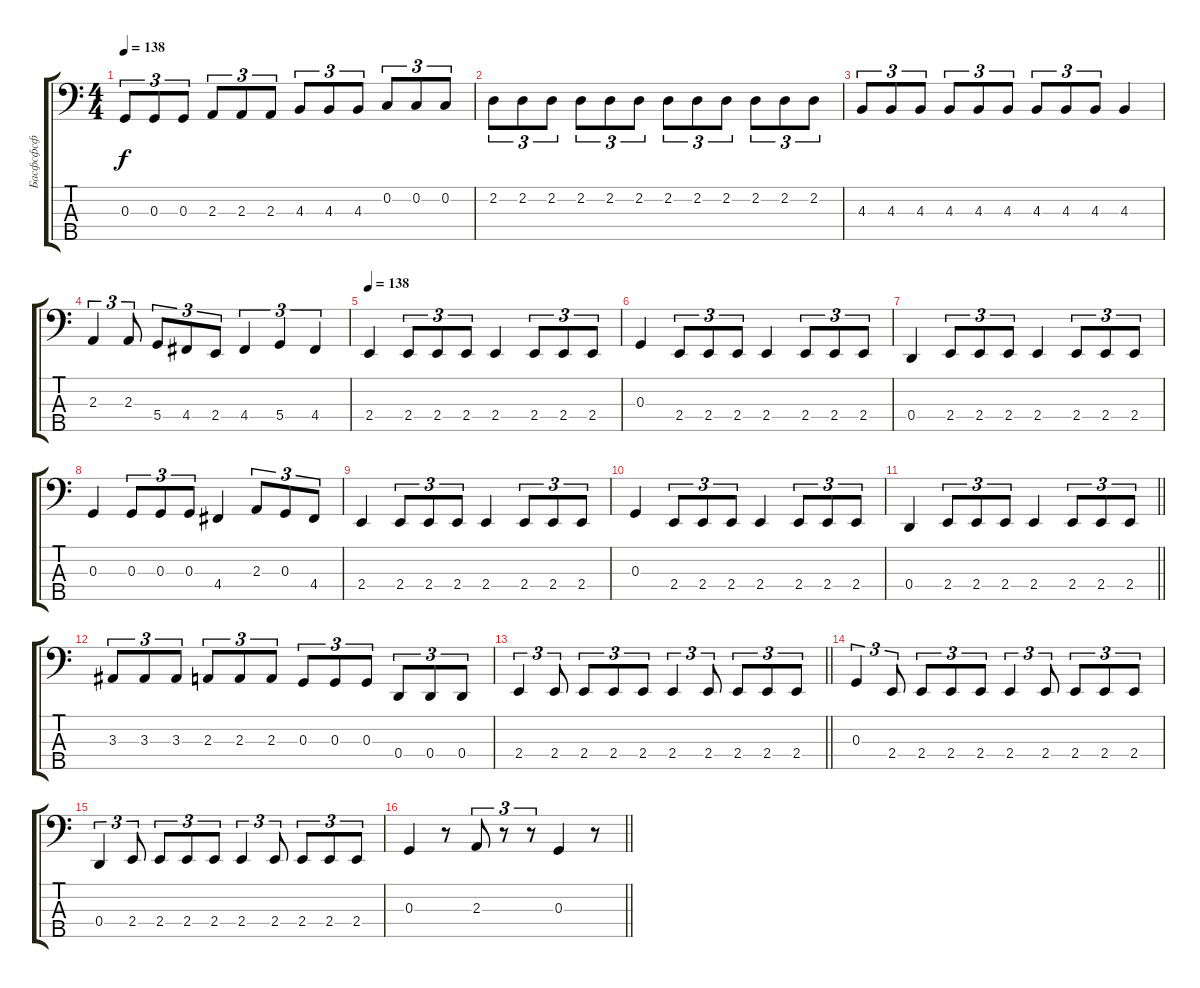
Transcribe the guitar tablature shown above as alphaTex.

\track ("Басфсфсф" "Басфсфсф") {instrument synthbass2}
\staff {score tabs}
\tuning (F2 C2 G1 D1 A0) {hide}
\ts (4 4)
\tempo 138
\clef f4
\ks c
0.3.8{tu (3 2) dy f} 0.3.8{tu (3 2)} 0.3.8{tu (3 2)} 2.3.8{tu (3 2)} 2.3.8{tu (3 2)} 2.3.8{tu (3 2)} 4.3.8{tu (3 2)} 4.3.8{tu (3 2)} 4.3.8{tu (3 2)} 0.2.8{tu (3 2)} 0.2.8{tu (3 2)} 0.2.8{tu (3 2)} |
2.2.8{tu (3 2)} 2.2.8{tu (3 2)} 2.2.8{tu (3 2)} 2.2.8{tu (3 2)} 2.2.8{tu (3 2)} 2.2.8{tu (3 2)} 2.2.8{tu (3 2)} 2.2.8{tu (3 2)} 2.2.8{tu (3 2)} 2.2.8{tu (3 2)} 2.2.8{tu (3 2)} 2.2.8{tu (3 2)} |
4.3.8{tu (3 2)} 4.3.8{tu (3 2)} 4.3.8{tu (3 2)} 4.3.8{tu (3 2)} 4.3.8{tu (3 2)} 4.3.8{tu (3 2)} 4.3.8{tu (3 2)} 4.3.8{tu (3 2)} 4.3.8{tu (3 2)} 4.3.4 |
2.3.4{tu (3 2)} 2.3.8{tu (3 2)} 5.4.8{tu (3 2)} 4.4.8{tu (3 2)} 2.4.8{tu (3 2)} 4.4.4{tu (3 2)} 5.4.4{tu (3 2)} 4.4.4{tu (3 2)} |
\tempo 138
2.4.4 2.4.8{tu (3 2)} 2.4.8{tu (3 2)} 2.4.8{tu (3 2)} 2.4.4 2.4.8{tu (3 2)} 2.4.8{tu (3 2)} 2.4.8{tu (3 2)} |
0.3.4 2.4.8{tu (3 2)} 2.4.8{tu (3 2)} 2.4.8{tu (3 2)} 2.4.4 2.4.8{tu (3 2)} 2.4.8{tu (3 2)} 2.4.8{tu (3 2)} |
0.4.4 2.4.8{tu (3 2)} 2.4.8{tu (3 2)} 2.4.8{tu (3 2)} 2.4.4 2.4.8{tu (3 2)} 2.4.8{tu (3 2)} 2.4.8{tu (3 2)} |
0.3.4 0.3.8{tu (3 2)} 0.3.8{tu (3 2)} 0.3.8{tu (3 2)} 4.4.4 2.3.8{tu (3 2)} 0.3.8{tu (3 2)} 4.4.8{tu (3 2)} |
2.4.4 2.4.8{tu (3 2)} 2.4.8{tu (3 2)} 2.4.8{tu (3 2)} 2.4.4 2.4.8{tu (3 2)} 2.4.8{tu (3 2)} 2.4.8{tu (3 2)} |
0.3.4 2.4.8{tu (3 2)} 2.4.8{tu (3 2)} 2.4.8{tu (3 2)} 2.4.4 2.4.8{tu (3 2)} 2.4.8{tu (3 2)} 2.4.8{tu (3 2)} |
\barLineRight lightlight
0.4.4 2.4.8{tu (3 2)} 2.4.8{tu (3 2)} 2.4.8{tu (3 2)} 2.4.4 2.4.8{tu (3 2)} 2.4.8{tu (3 2)} 2.4.8{tu (3 2)} |
3.3.8{tu (3 2)} 3.3.8{tu (3 2)} 3.3.8{tu (3 2)} 2.3.8{tu (3 2)} 2.3.8{tu (3 2)} 2.3.8{tu (3 2)} 0.3.8{tu (3 2)} 0.3.8{tu (3 2)} 0.3.8{tu (3 2)} 0.4.8{tu (3 2)} 0.4.8{tu (3 2)} 0.4.8{tu (3 2)} |
\barLineRight lightlight
2.4.4{tu (3 2)} 2.4.8{tu (3 2)} 2.4.8{tu (3 2)} 2.4.8{tu (3 2)} 2.4.8{tu (3 2)} 2.4.4{tu (3 2)} 2.4.8{tu (3 2)} 2.4.8{tu (3 2)} 2.4.8{tu (3 2)} 2.4.8{tu (3 2)} |
0.3.4{tu (3 2)} 2.4.8{tu (3 2)} 2.4.8{tu (3 2)} 2.4.8{tu (3 2)} 2.4.8{tu (3 2)} 2.4.4{tu (3 2)} 2.4.8{tu (3 2)} 2.4.8{tu (3 2)} 2.4.8{tu (3 2)} 2.4.8{tu (3 2)} |
0.4.4{tu (3 2)} 2.4.8{tu (3 2)} 2.4.8{tu (3 2)} 2.4.8{tu (3 2)} 2.4.8{tu (3 2)} 2.4.4{tu (3 2)} 2.4.8{tu (3 2)} 2.4.8{tu (3 2)} 2.4.8{tu (3 2)} 2.4.8{tu (3 2)} |
\barLineRight lightlight
0.3.4 r.8 2.3.8{tu (3 2)} r.8{tu (3 2)} r.8{tu (3 2)} 0.3.4 r.8
